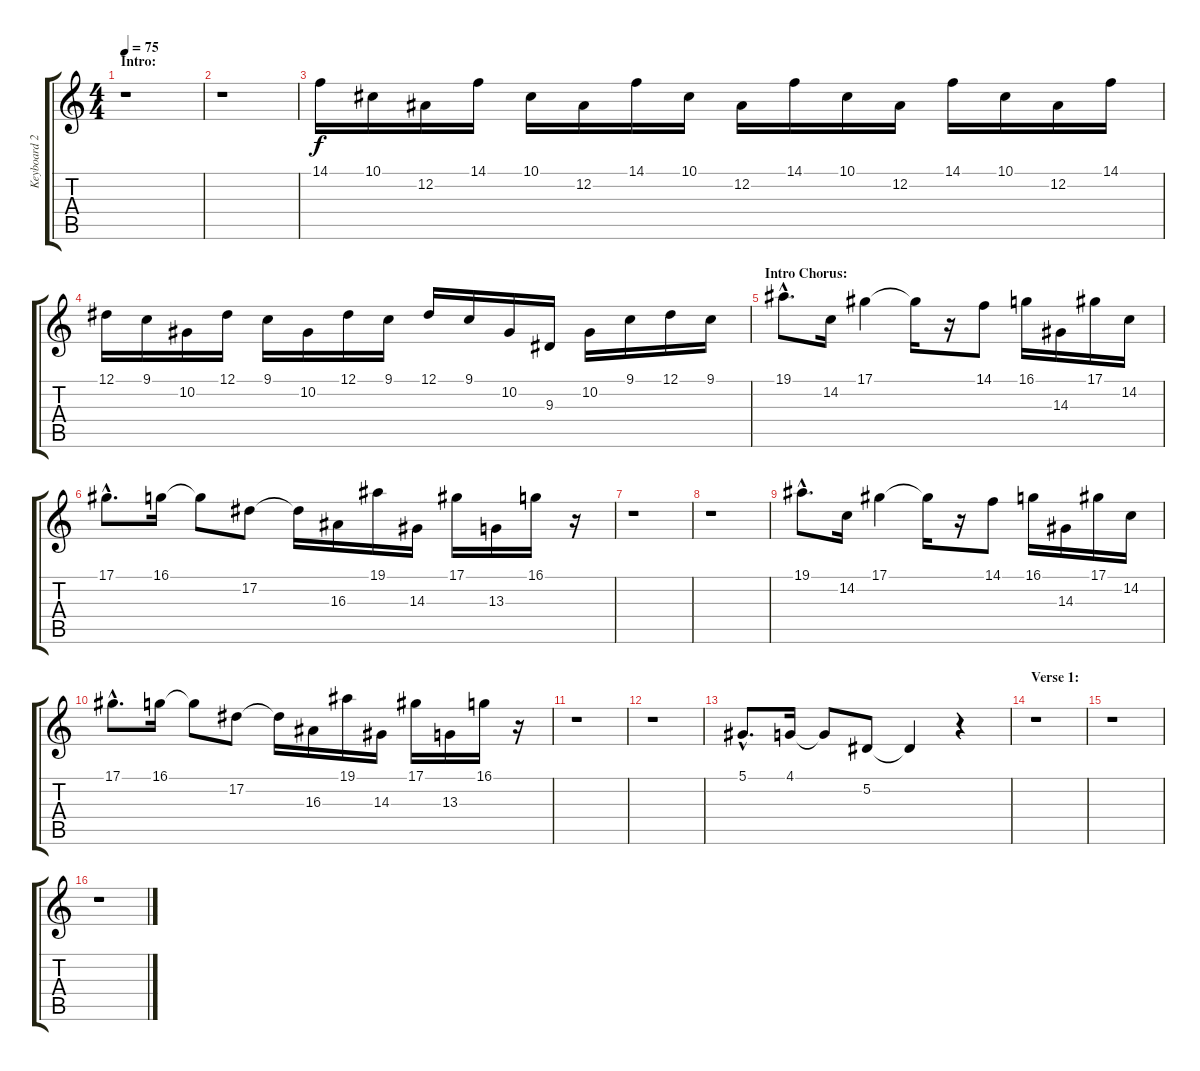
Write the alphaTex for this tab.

\track ("Keyboard 2" "Keyboard 2") {instrument stringensemble1}
\staff {score tabs}
\tuning (Eb4 Bb3 Gb3 Db3 Ab2 Eb2) {hide}
\ts (4 4)
\section ("" "Intro:")
\tempo 75
\clef g2
\ks c
r.1{dy f instrument stringensemble1} |
r.1 |
14.1.16 10.1.16 12.2.16 14.1.16 10.1.16 12.2.16 14.1.16 10.1.16 12.2.16 14.1.16 10.1.16 12.2.16 14.1.16 10.1.16 12.2.16 14.1.16 |
12.1.16 9.1.16 10.2.16 12.1.16 9.1.16 10.2.16 12.1.16 9.1.16 12.1.16 9.1.16 10.2.16 9.3.16 10.2.16 9.1.16 12.1.16 9.1.16 |
\section ("" "Intro Chorus:")
19.1{hac}.8{d} 14.2.16 17.1.4 17.1{t}.16 r.16 14.1.8 16.1.16 14.3.16 17.1.16 14.2.16 |
17.1{hac}.8{d} 16.1.16 16.1{t}.8 17.2.8 17.2{t}.16 16.3.16 19.1.16 14.3.16 17.1.16 13.3.16 16.1.16 r.16 |
r.1 |
r.1 |
19.1{hac}.8{d} 14.2.16 17.1.4 17.1{t}.16 r.16 14.1.8 16.1.16 14.3.16 17.1.16 14.2.16 |
17.1{hac}.8{d} 16.1.16 16.1{t}.8 17.2.8 17.2{t}.16 16.3.16 19.1.16 14.3.16 17.1.16 13.3.16 16.1.16 r.16 |
r.1 |
r.1 |
5.1{hac}.8{d volume 16 instrument lead3calliope} 4.1.16 4.1{t}.8 5.2.8 5.2{t}.4 r.4{volume 14 instrument stringensemble1} |
\section ("" "Verse 1:")
r.1 |
r.1 |
r.1
